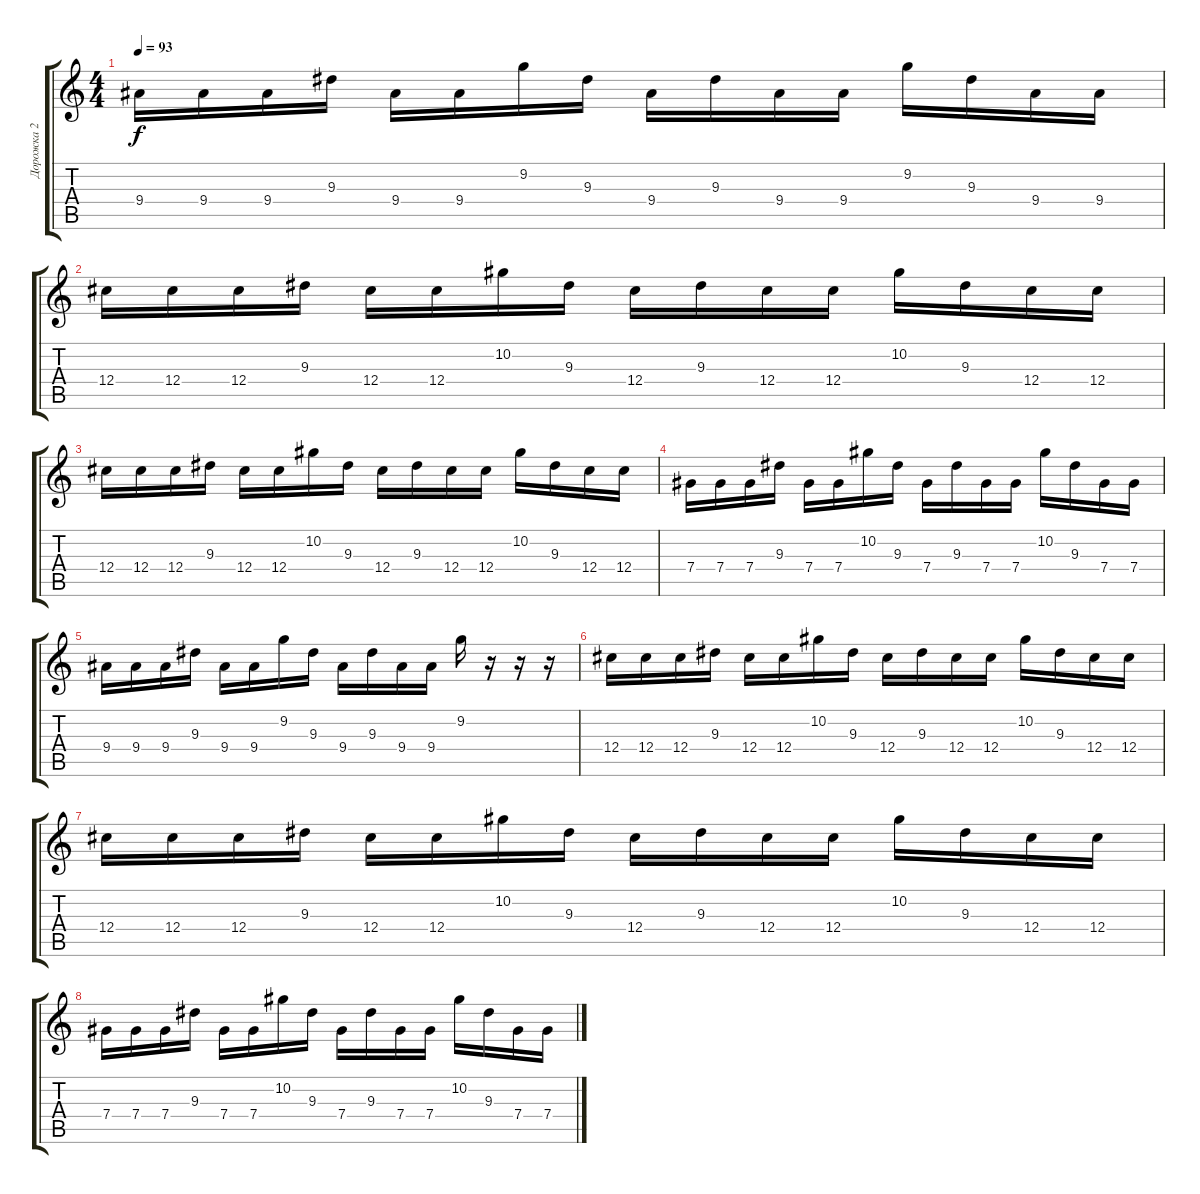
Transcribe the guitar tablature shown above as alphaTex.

\track ("Дорожка 2" "Дорожка 2") {instrument acousticguitarsteel}
\staff {score tabs}
\tuning (Eb4 Bb3 Gb3 Db3 Ab2 Db2) {hide}
\ts (4 4)
\tempo 93
\clef g2
\ks c
9.4.16{dy f} 9.4.16 9.4.16 9.3.16 9.4.16 9.4.16 9.2.16 9.3.16 9.4.16 9.3.16 9.4.16 9.4.16 9.2.16 9.3.16 9.4.16 9.4.16 |
12.4.16 12.4.16 12.4.16 9.3.16 12.4.16 12.4.16 10.2.16 9.3.16 12.4.16 9.3.16 12.4.16 12.4.16 10.2.16 9.3.16 12.4.16 12.4.16 |
12.4.16 12.4.16 12.4.16 9.3.16 12.4.16 12.4.16 10.2.16 9.3.16 12.4.16 9.3.16 12.4.16 12.4.16 10.2.16 9.3.16 12.4.16 12.4.16 |
7.4.16 7.4.16 7.4.16 9.3.16 7.4.16 7.4.16 10.2.16 9.3.16 7.4.16 9.3.16 7.4.16 7.4.16 10.2.16 9.3.16 7.4.16 7.4.16 |
9.4.16 9.4.16 9.4.16 9.3.16 9.4.16 9.4.16 9.2.16 9.3.16 9.4.16 9.3.16 9.4.16 9.4.16 9.2.16 r.16 r.16 r.16 |
12.4.16 12.4.16 12.4.16 9.3.16 12.4.16 12.4.16 10.2.16 9.3.16 12.4.16 9.3.16 12.4.16 12.4.16 10.2.16 9.3.16 12.4.16 12.4.16 |
12.4.16 12.4.16 12.4.16 9.3.16 12.4.16 12.4.16 10.2.16 9.3.16 12.4.16 9.3.16 12.4.16 12.4.16 10.2.16 9.3.16 12.4.16 12.4.16 |
7.4.16 7.4.16 7.4.16 9.3.16 7.4.16 7.4.16 10.2.16 9.3.16 7.4.16 9.3.16 7.4.16 7.4.16 10.2.16 9.3.16 7.4.16 7.4.16
